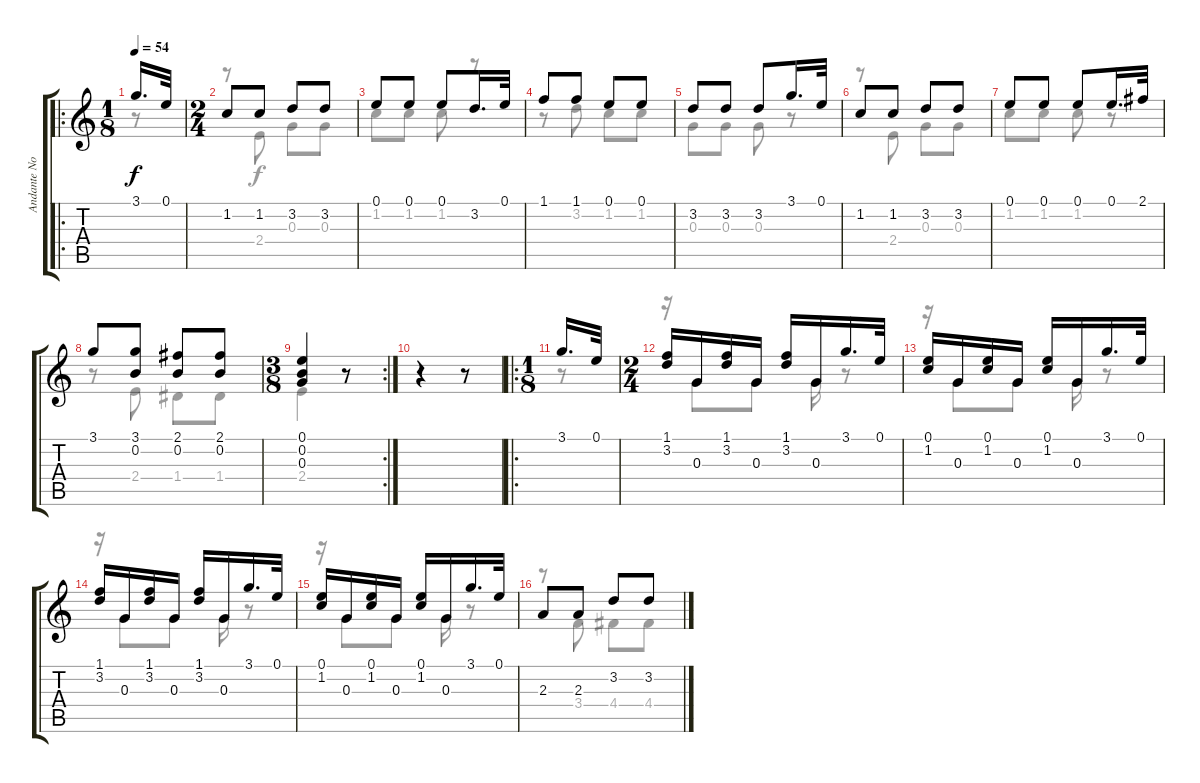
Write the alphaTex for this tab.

\track ("Andante No. 1 Opus 211 - Fernando Carull" "Andante No") {instrument acousticguitarnylon}
\staff {score tabs}
\tuning (E4 B3 G3 D3 A2 E2) {hide}
\voice
\ro
\ts (1 8)
\tempo 54
\clef g2
\ks c
3.1.16{d dy f instrument acousticguitarnylon} 0.1.32 |
\ts (2 4)
1.2.8 1.2.8 3.2.8 3.2.8 |
0.1.8 0.1.8 0.1.8 3.2.16{d} 0.1.32 |
1.1.8 1.1.8 0.1.8 0.1.8 |
3.2.8 3.2.8 3.2.8 3.1.16{d} 0.1.32 |
1.2.8 1.2.8 3.2.8 3.2.8 |
0.1.8 0.1.8 0.1.8 0.1.16{d} 2.1.32 |
3.1.8 (3.1 0.2).8 (2.1 0.2).8 (2.1 0.2).8 |
\rc 2
\ts (3 8)
(0.1 0.2 0.3).4 r.8 |
r.4 r.8 |
\ro
\ts (1 8)
3.1.16{d} 0.1.32 |
\ts (2 4)
(1.1 3.2).16 0.3.16 (1.1 3.2).16 0.3.16 (1.1 3.2).16 0.3.16 3.1.16{d} 0.1.32 |
(0.1 1.2).16 0.3.16 (0.1 1.2).16 0.3.16 (0.1 1.2).16 0.3.16 3.1.16{d} 0.1.32 |
(1.1 3.2).16 0.3.16 (1.1 3.2).16 0.3.16 (1.1 3.2).16 0.3.16 3.1.16{d} 0.1.32 |
(0.1 1.2).16 0.3.16 (0.1 1.2).16 0.3.16 (0.1 1.2).16 0.3.16 3.1.16{d} 0.1.32 |
2.3.8 2.3.8 3.2.8 3.2.8
\voice
\clef g2
\ottava regular
\simile none
\ks c
r.8{dy f} |
r.8 2.4.8 0.3.8 0.3.8 |
1.2.8 1.2.8 1.2.8 r.8 |
r.8 3.2.8 1.2.8 1.2.8 |
0.3.8 0.3.8 0.3.8 r.8 |
r.8 2.4.8 0.3.8 0.3.8 |
1.2.8 1.2.8 1.2.8 r.8 |
r.8 2.4.8 1.4.8 1.4.8 |
2.4.4 r.8 |
|
r.8 |
r.16 0.3.8 0.3.8 0.3.16 r.8 |
r.16 0.3.8 0.3.8 0.3.16 r.8 |
r.16 0.3.8 0.3.8 0.3.16 r.8 |
r.16 0.3.8 0.3.8 0.3.16 r.8 |
r.8 3.4.8 4.4.8 4.4.8
